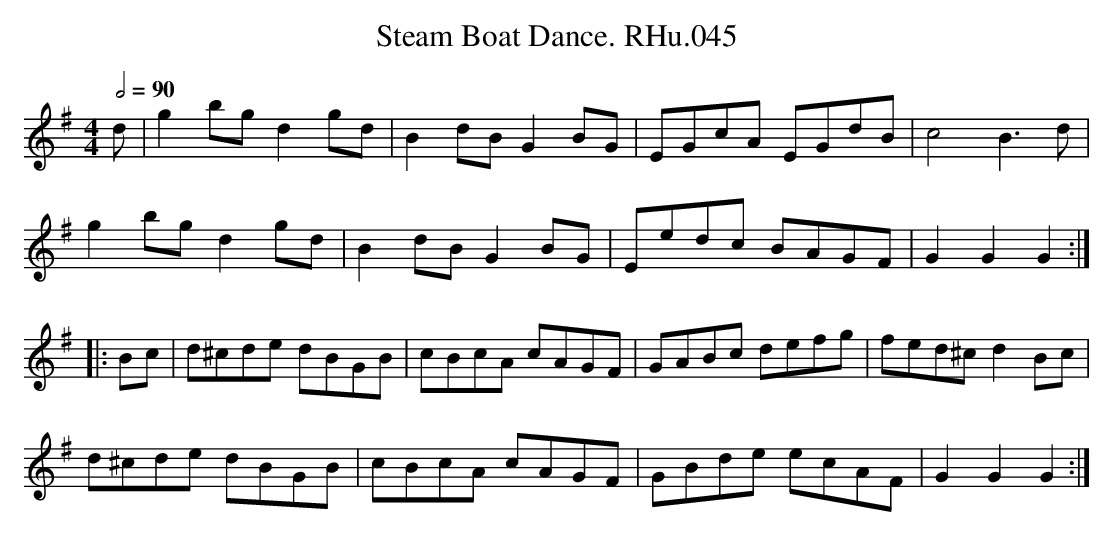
X:1
T:Steam Boat Dance. RHu.045
L:1/8
M:4/4
Q:1/2=90
K:G
d|g2bg d2gd|B2dB G2BG|EGcA EGdB|c4 B3d|!
g2bg d2gd|B2dB G2BG|Eedc BAGF|G2G2G2::!
Bc|d^cde dBGB|cBcA cAGF|GABc defg|fed^c d2Bc|!
d^cde dBGB|cBcA cAGF|GBde ecAF|G2G2G2:|
